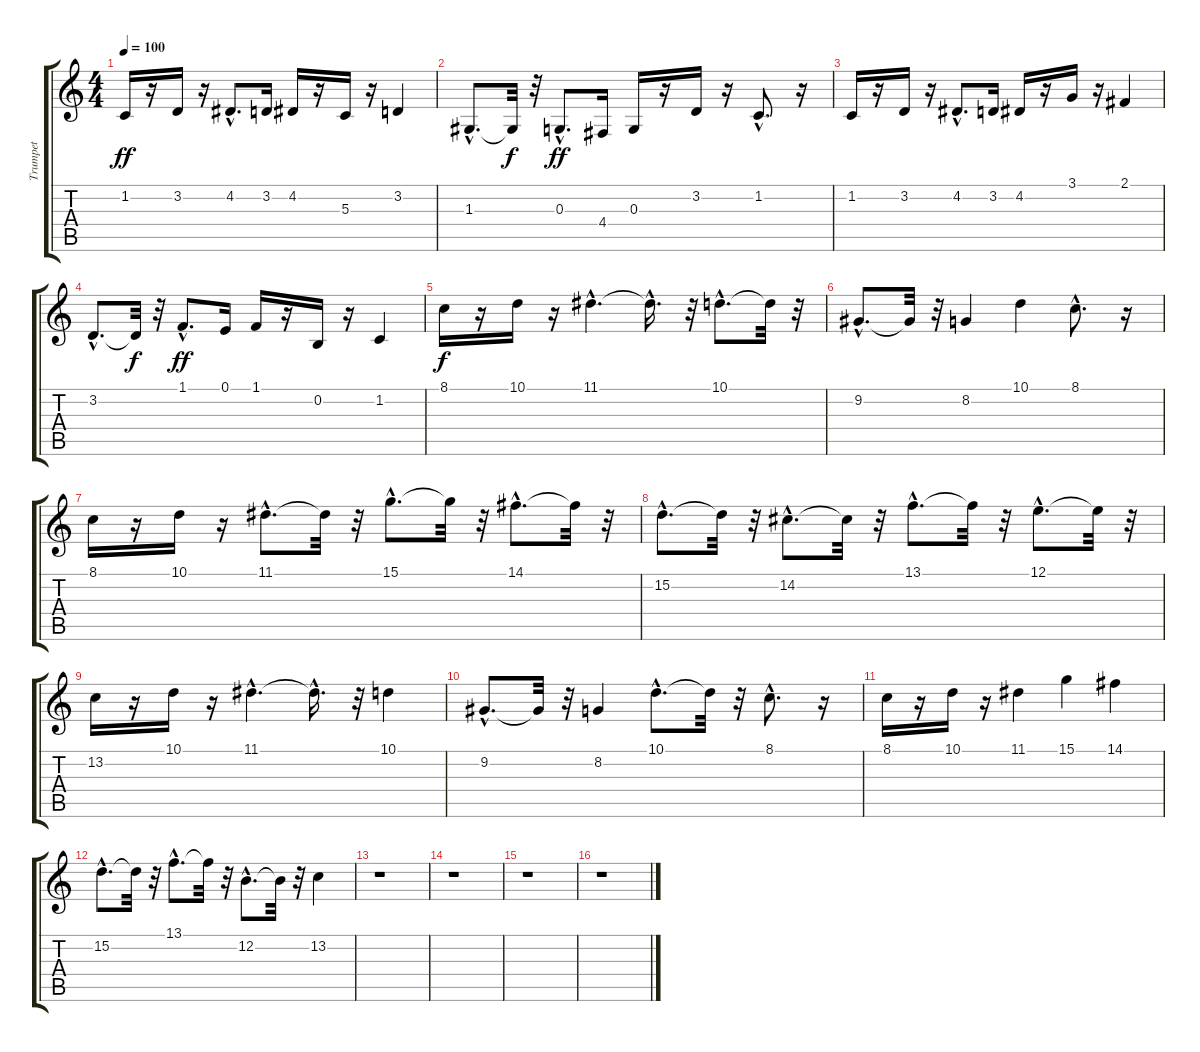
\track ("Trumpet" "Trumpet") {instrument trumpet}
\staff {score tabs}
\tuning (E4 B3 G3 D3 A2 E2) {hide}
\ts (4 4)
\tempo 100
\clef g2
\ks c
1.2.16{dy ff} r.16 3.2.16 r.16 4.2{hac}.8{d} 3.2.16 4.2.16 r.16 5.3.16 r.16 3.2.4 |
1.3{hac}.8{d} 1.3{t}.32{dy f} r.32 0.3{hac}.8{d dy ff} 4.4.16 0.3.16 r.16 3.2.16 r.16 1.2{hac}.8{d} r.16 |
1.2.16 r.16 3.2.16 r.16 4.2{hac}.8{d} 3.2.16 4.2.16 r.16 3.1.16 r.16 2.1.4 |
3.2{hac}.8{d} 3.2{t}.32{dy f} r.32 1.1{hac}.8{d dy ff} 0.1.16 1.1.16 r.16 0.2.16 r.16 1.2.4 |
8.1.16{dy f} r.16 10.1.16 r.16 11.1{hac}.4{d} 11.1{hac t}.16{d} r.32 10.1{hac}.8{d} 10.1{t}.32 r.32 |
9.2{hac}.8{d} 9.2{t}.32 r.32 8.2.4 10.1.4 8.1{hac}.8{d} r.16 |
8.1.16 r.16 10.1.16 r.16 11.1{hac}.8{d} 11.1{t}.32 r.32 15.1{hac}.8{d} 15.1{t}.32 r.32 14.1{hac}.8{d} 14.1{t}.32 r.32 |
15.2{hac}.8{d} 15.2{t}.32 r.32 14.2{hac}.8{d} 14.2{t}.32 r.32 13.1{hac}.8{d} 13.1{t}.32 r.32 12.1{hac}.8{d} 12.1{t}.32 r.32 |
13.2.16 r.16 10.1.16 r.16 11.1{hac}.4{d} 11.1{hac t}.16{d} r.32 10.1.4 |
9.2{hac}.8{d} 9.2{t}.32 r.32 8.2.4 10.1{hac}.8{d} 10.1{t}.32 r.32 8.1{hac}.8{d} r.16 |
8.1.16 r.16 10.1.16 r.16 11.1.4 15.1.4 14.1.4 |
15.2{hac}.8{d} 15.2{t}.32 r.32 13.1{hac}.8{d} 13.1{t}.32 r.32 12.2{hac}.8{d} 12.2{t}.32 r.32 13.2.4 |
r.1 |
r.1 |
r.1 |
r.1
